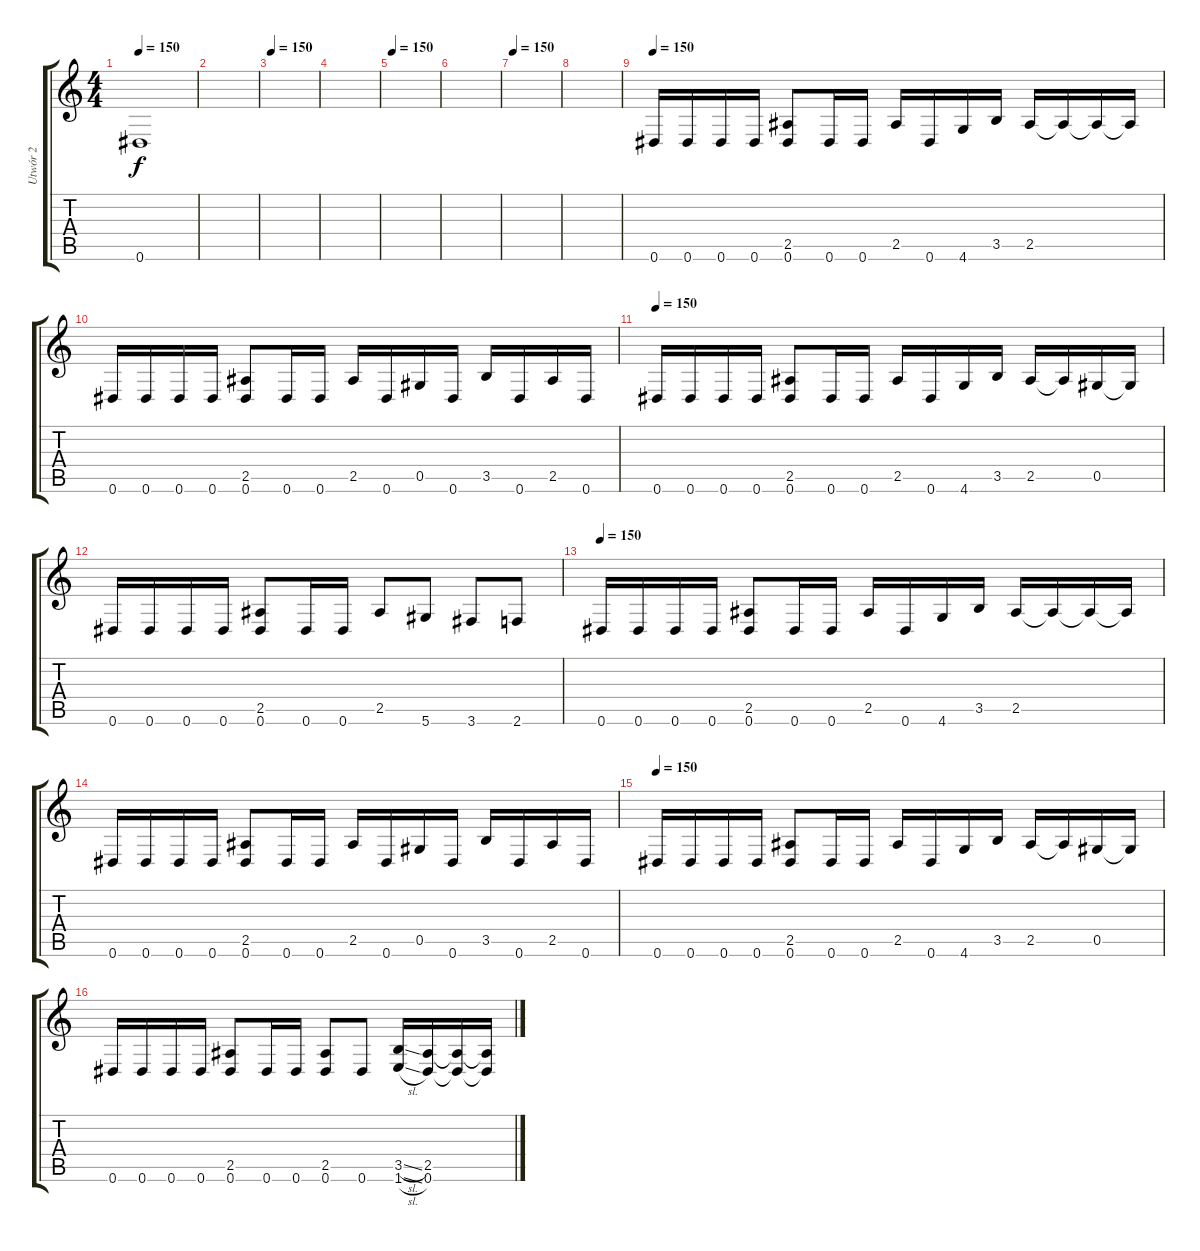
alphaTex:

\track ("Utwór 2" "Utwór 2") {instrument overdrivenguitar}
\staff {score tabs}
\tuning (Eb4 Bb3 Gb3 Db3 Ab2 Eb2) {hide}
\ts (4 4)
\tempo 150
\clef g2
\ks c
0.6{t}.1{dy f} |
|
\tempo 150
|
|
\tempo 150
|
|
\tempo 150
|
|
\tempo 150
0.6.16 0.6.16 0.6.16 0.6.16 (2.5 0.6).8 0.6.16 0.6.16 2.5.16 0.6.16 4.6.16 3.5.16 2.5.16 2.5{t}.16 2.5{t}.16 2.5{t}.16 |
0.6.16 0.6.16 0.6.16 0.6.16 (2.5 0.6).8 0.6.16 0.6.16 2.5.16 0.6.16 0.5.16 0.6.16 3.5.16 0.6.16 2.5.16 0.6.16 |
\tempo 150
0.6.16 0.6.16 0.6.16 0.6.16 (2.5 0.6).8 0.6.16 0.6.16 2.5.16 0.6.16 4.6.16 3.5.16 2.5.16 2.5{t}.16 0.5.16 0.5{t}.16 |
0.6.16 0.6.16 0.6.16 0.6.16 (2.5 0.6).8 0.6.16 0.6.16 2.5.8 5.6.8 3.6.8 2.6.8 |
\tempo 150
0.6.16 0.6.16 0.6.16 0.6.16 (2.5 0.6).8 0.6.16 0.6.16 2.5.16 0.6.16 4.6.16 3.5.16 2.5.16 2.5{t}.16 2.5{t}.16 2.5{t}.16 |
0.6.16 0.6.16 0.6.16 0.6.16 (2.5 0.6).8 0.6.16 0.6.16 2.5.16 0.6.16 0.5.16 0.6.16 3.5.16 0.6.16 2.5.16 0.6.16 |
\tempo 150
0.6.16 0.6.16 0.6.16 0.6.16 (2.5 0.6).8 0.6.16 0.6.16 2.5.16 0.6.16 4.6.16 3.5.16 2.5.16 2.5{t}.16 0.5.16 0.5{t}.16 |
0.6.16 0.6.16 0.6.16 0.6.16 (2.5 0.6).8 0.6.16 0.6.16 (2.5 0.6).8 0.6.8 (3.5{sl} 1.6{sl}).16 (2.5 0.6).16 (2.5{t} 0.6{t}).16 (2.5{t} 0.6{t}).16
